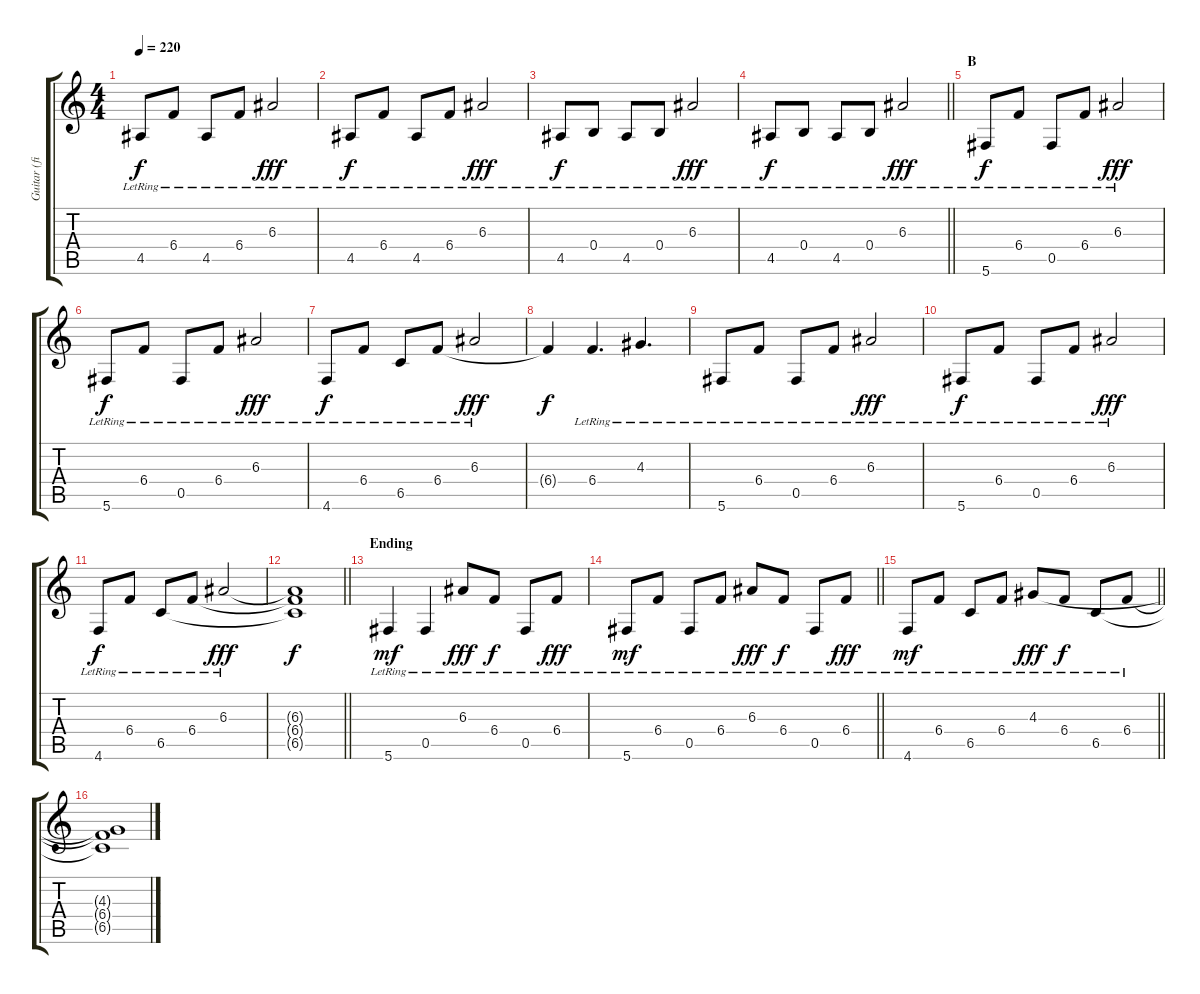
\track ("Guitar (fingers)" "Guitar (fi") {instrument electricguitarclean}
\staff {score tabs}
\tuning (Db4 Ab3 E3 B2 Gb2 Db2) {hide}
\ts (4 4)
\tempo 220
\clef g2
\ks c
4.5{lr}.8{dy f} 6.4{lr}.8 4.5{lr}.8 6.4{lr}.8 6.3{lr}.2{dy fff} |
4.5{lr}.8{dy f} 6.4{lr}.8 4.5{lr}.8 6.4{lr}.8 6.3{lr}.2{dy fff} |
4.5{lr}.8{dy f} 0.4{lr}.8 4.5{lr}.8 0.4{lr}.8 6.3{lr}.2{dy fff} |
\barLineRight lightlight
4.5{lr}.8{dy f} 0.4{lr}.8 4.5{lr}.8 0.4{lr}.8 6.3{lr}.2{dy fff} |
\section ("" "B")
5.6{lr}.8{dy f} 6.4{lr}.8 0.5{lr}.8 6.4{lr}.8 6.3{lr}.2{dy fff} |
5.6{lr}.8{dy f} 6.4{lr}.8 0.5{lr}.8 6.4{lr}.8 6.3{lr}.2{dy fff} |
4.6{lr}.8{dy f} 6.4{lr}.8 6.5{lr}.8 6.4{lr}.8 6.3{lr}.2{dy fff} |
6.4{t}.4{dy f} 6.4{lr}.4{d} 4.3{lr}.4{d} |
5.6{lr}.8 6.4{lr}.8 0.5{lr}.8 6.4{lr}.8 6.3{lr}.2{dy fff} |
5.6{lr}.8{dy f} 6.4{lr}.8 0.5{lr}.8 6.4{lr}.8 6.3{lr}.2{dy fff} |
4.6{lr}.8{dy f} 6.4{lr}.8 6.5{lr}.8 6.4{lr}.8 6.3{lr}.2{dy fff} |
\barLineRight lightlight
(6.3{t} 6.4{t} 6.5{t}).1{dy f} |
\section ("" "Ending")
5.6{lr}.4{dy mf} 0.5{lr}.4 6.3{lr}.8{dy fff} 6.4{lr}.8{dy f} 0.5{lr}.8 6.4{lr}.8{dy fff} |
\barLineRight lightlight
5.6{lr}.8{dy mf} 6.4{lr}.8 0.5{lr}.8 6.4{lr}.8 6.3{lr}.8{dy fff} 6.4{lr}.8{dy f} 0.5{lr}.8 6.4{lr}.8{dy fff} |
\barLineRight lightlight
4.6{lr}.8{dy mf} 6.4{lr}.8 6.5{lr}.8 6.4{lr}.8 4.3{lr}.8{dy fff} 6.4{lr}.8{dy f} 6.5{lr}.8 6.4{lr}.8 |
(4.3{t} 6.4{t} 6.5{t}).1
